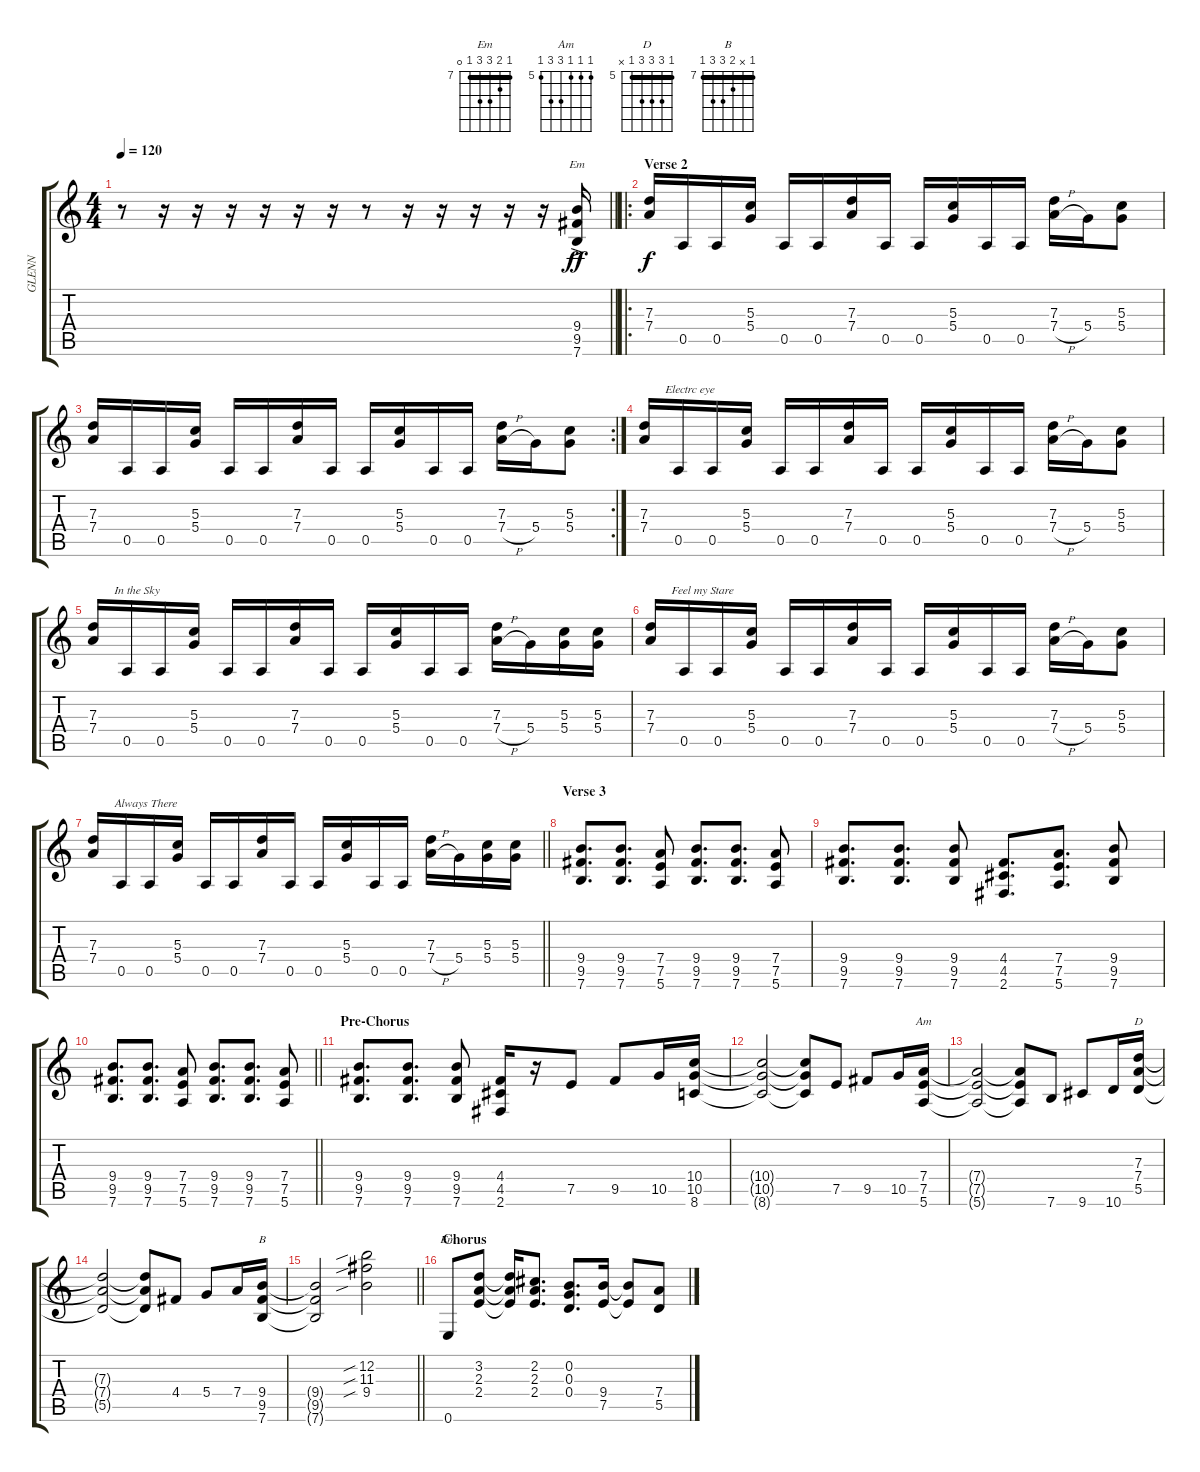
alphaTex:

\track ("GLENN" "GLENN") {instrument overdrivenguitar}
\staff {score tabs}
\tuning (E4 B3 G3 D3 A2 E2) {hide}
\chord ("Em" 7 8 9 9 7 0) {firstfret 7}
\chord ("Am" 5 5 5 7 7 5) {firstfret 5}
\chord ("D" 5 7 7 7 5 x) {firstfret 5 barre 5}
\chord ("B" 7 x 8 9 9 7) {firstfret 7 barre 7}
\chord ("Em" 7 8 9 9 7 0) {firstfret 7 barre 7}
\ts (4 4)
\tempo 120
\clef g2
\barLineRight lightlight
\ks c
r.8{dy ff} r.16 r.16 r.16 r.16 r.16 r.16 r.8 r.16 r.16 r.16 r.16 r.16 (9.4{ac} 9.5{ac} 7.6).16{ch "Em"} |
\ro
\section ("" "Verse 2")
(7.3 7.4).16{dy f} 0.5.16 0.5.16 (5.3 5.4).16 0.5.16 0.5.16 (7.3 7.4).16 0.5.16 0.5.16 (5.3 5.4).16 0.5.16 0.5.16 (7.3 7.4{h}).16 5.4.16 (5.3 5.4).8 |
\rc 2
(7.3 7.4).16 0.5.16 0.5.16 (5.3 5.4).16 0.5.16 0.5.16 (7.3 7.4).16 0.5.16 0.5.16 (5.3 5.4).16 0.5.16 0.5.16 (7.3 7.4{h}).16 5.4.16 (5.3 5.4).8 |
(7.3 7.4).16{txt "       Electrc eye"} 0.5.16 0.5.16 (5.3 5.4).16 0.5.16 0.5.16 (7.3 7.4).16 0.5.16 0.5.16 (5.3 5.4).16 0.5.16 0.5.16 (7.3 7.4{h}).16 5.4.16 (5.3 5.4).8 |
(7.3 7.4).16{txt "       In the Sky"} 0.5.16 0.5.16 (5.3 5.4).16 0.5.16 0.5.16 (7.3 7.4).16 0.5.16 0.5.16 (5.3 5.4).16 0.5.16 0.5.16 (7.3 7.4{h}).16 5.4.16 (5.3 5.4).16 (5.3 5.4).16 |
(7.3 7.4).16{txt "       Feel my Stare"} 0.5.16 0.5.16 (5.3 5.4).16 0.5.16 0.5.16 (7.3 7.4).16 0.5.16 0.5.16 (5.3 5.4).16 0.5.16 0.5.16 (7.3 7.4{h}).16 5.4.16 (5.3 5.4).8 |
\barLineRight lightlight
(7.3 7.4).16{txt "       Always There"} 0.5.16 0.5.16 (5.3 5.4).16 0.5.16 0.5.16 (7.3 7.4).16 0.5.16 0.5.16 (5.3 5.4).16 0.5.16 0.5.16 (7.3 7.4{h}).16 5.4.16 (5.3 5.4).16 (5.3 5.4).16 |
\section ("" "Verse 3")
(9.4 9.5 7.6).8{d} (9.4 9.5 7.6).8{d} (7.4 7.5 5.6).8 (9.4 9.5 7.6).8{d} (9.4 9.5 7.6).8{d} (7.4 7.5 5.6).8 |
(9.4 9.5 7.6).8{d} (9.4 9.5 7.6).8{d} (9.4 9.5 7.6).8 (4.4 4.5 2.6).8{d} (7.4 7.5 5.6).8{d} (9.4 9.5 7.6).8 |
\barLineRight lightlight
(9.4 9.5 7.6).8{d} (9.4 9.5 7.6).8{d} (7.4 7.5 5.6).8 (9.4 9.5 7.6).8{d} (9.4 9.5 7.6).8{d} (7.4 7.5 5.6).8 |
\section ("" "Pre-Chorus")
(9.4 9.5 7.6).8{d} (9.4 9.5 7.6).8{d} (9.4 9.5 7.6).8 (4.4 4.5 2.6).16 r.16 7.5.8 9.5.8 10.5.16 (10.4 10.5 8.6).16 |
(10.4{t} 10.5{t} 8.6{t}).2 (10.4{t} 10.5{t} 8.6{t}).8 7.5.8 9.5.8 10.5.16 (7.4 7.5 5.6).16{ch "Am"} |
(7.4{t} 7.5{t} 5.6{t}).2 (7.4{t} 7.5{t} 5.6{t}).8 7.6.8 9.6.8 10.6.16 (7.3 7.4 5.5).16{ch "D"} |
(7.3{t} 7.4{t} 5.5{t}).2 (7.3{t} 7.4{t} 5.5{t}).8 4.4.8 5.4.8 7.4.16 (9.4 9.5 7.6).16{ch "B"} |
\barLineRight lightlight
(9.4{t} 9.5{t} 7.6{t}).2 (12.2{sib} 11.3{sib} 9.4{sib}).2 |
\section ("" "Chorus")
0.6.8{ch "Em"} (3.2 2.3 2.4).8 (3.2{t} 2.3{t} 2.4{t}).16 (2.2 2.3 2.4).8{d} (0.2 0.3 0.4).8{d} (9.4 7.5).16 (9.4{t} 7.5{t}).8 (7.4 5.5).8
